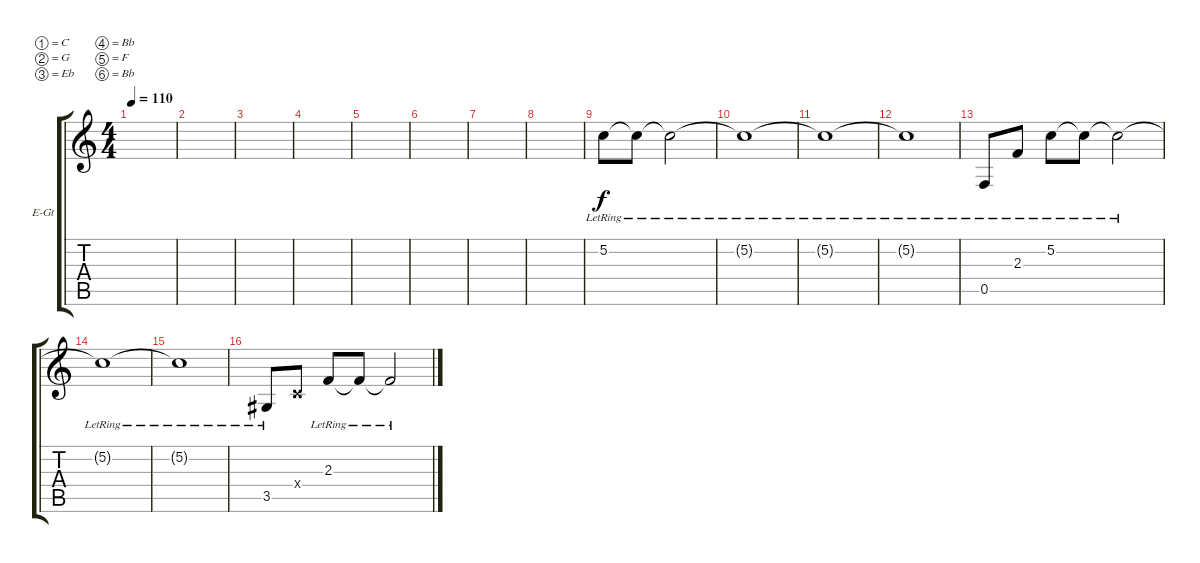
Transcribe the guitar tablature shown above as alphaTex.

\defaultSystemsLayout 4
\bracketExtendMode groupsimilarinstruments
\firstSystemTrackNameOrientation horizontal
\otherSystemsTrackNameOrientation horizontal
\track ("Clean 2" "E-Gt") {instrument electricguitarclean}
\staff {score tabs}
\tuning (C4 G3 Eb3 Bb2 F2 Bb1)
\ts (4 4)
\tempo 110
\clef g2
\ks c
|
|
|
|
|
|
|
|
5.2{lr}.8 5.2{lr t}.8 5.2{lr t}.2 |
5.2{lr t}.1 |
5.2{lr t}.1 |
5.2{lr t}.1 |
0.5{lr}.8 2.3{lr}.8 5.2{lr}.8 5.2{lr t}.8 5.2{lr t}.2 |
5.2{lr t}.1 |
5.2{lr t}.1 |
3.5{lr}.8 2.4{x}.8 2.3{lr}.8 2.3{lr t}.8 2.3{lr t}.2
